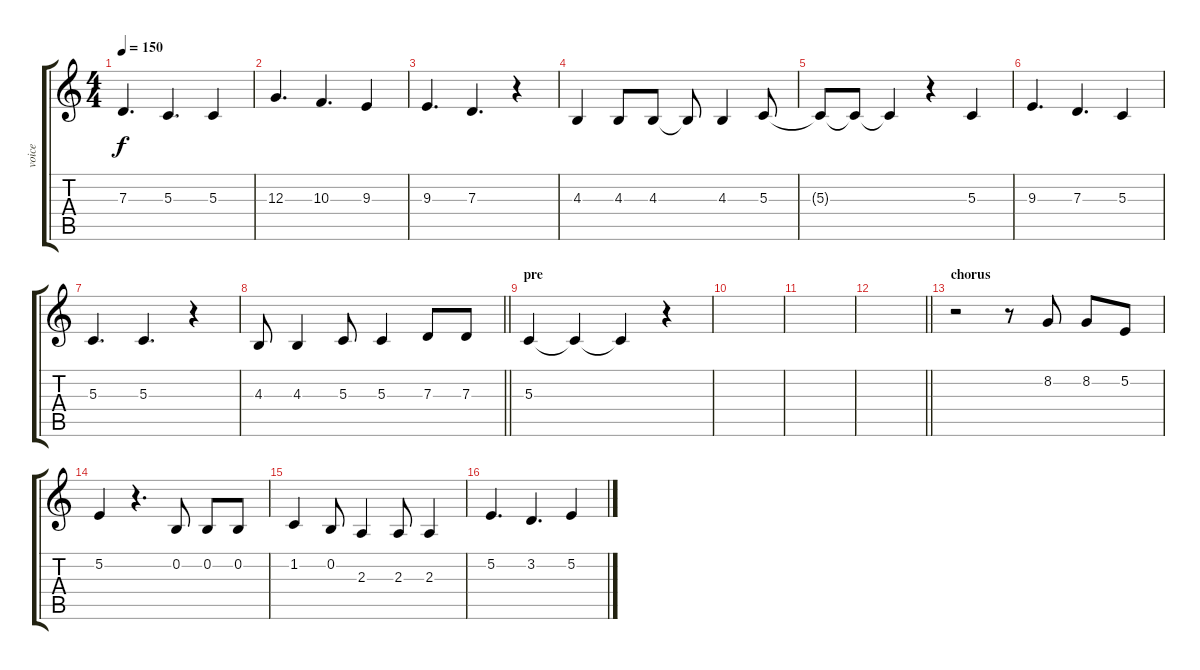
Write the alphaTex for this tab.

\track ("voice" "voice") {instrument bassoon}
\staff {score tabs}
\tuning (E4 B3 G3 D3 A2 E2) {hide}
\ts (4 4)
\tempo 150
\clef g2
\ks c
7.3.4{d dy f} 5.3.4{d} 5.3.4 |
12.3.4{d} 10.3.4{d} 9.3.4 |
9.3.4{d} 7.3.4{d} r.4 |
4.3.4 4.3.8 4.3.8 4.3{t}.8 4.3.4 5.3.8 |
5.3{t}.8 5.3{t}.8 5.3{t}.4 r.4 5.3.4 |
9.3.4{d} 7.3.4{d} 5.3.4 |
5.3.4{d} 5.3.4{d} r.4 |
\barLineRight lightlight
4.3.8 4.3.4 5.3.8 5.3.4 7.3.8 7.3.8 |
\section ("" "pre")
5.3.4 5.3{t}.4 5.3{t}.4 r.4 |
|
|
\barLineRight lightlight
|
\section ("" "chorus")
r.2 r.8 8.2.8 8.2.8 5.2.8 |
5.2.4 r.4{d} 0.2.8 0.2.8 0.2.8 |
1.2.4 0.2.8 2.3.4 2.3.8 2.3.4 |
5.2.4{d} 3.2.4{d} 5.2.4
